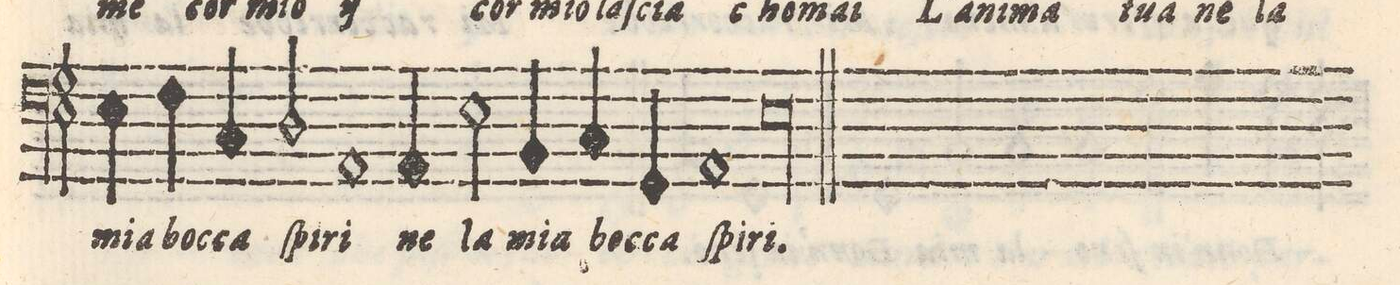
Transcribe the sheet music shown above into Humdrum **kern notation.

**kern	**text
*I"BASSO	*
*clefF4	*
*k[]	*
*met(c)	*
*M2/1	*
4E\	mia
4Fny\	boc-
4C/	-ca
2D/	ſpi-
1AA/	-ri
=20-	=20-
4AA/	ne-
2E\	-la
4BBny/	mia
4C/	boc-
4GG/	-ca
=21-	=21-
1AA	ſpi-
0.E	-ri.
=22-	=22-
=-	=-
*-	*-
